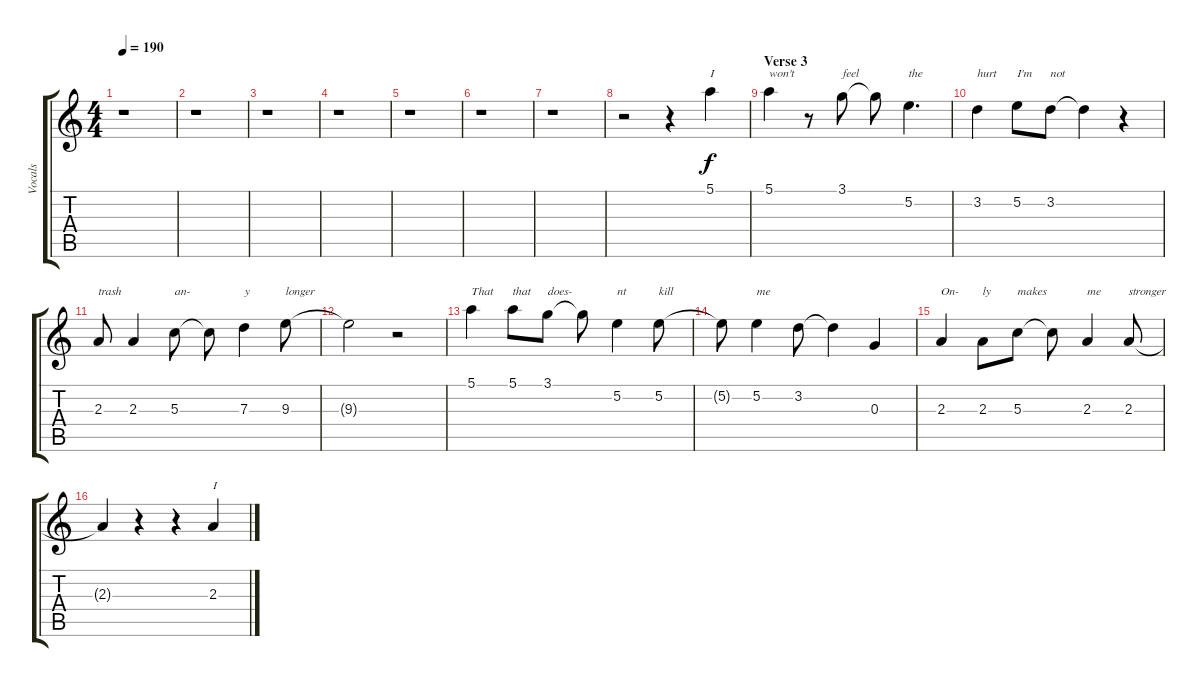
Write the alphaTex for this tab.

\track ("Vocals" "Vocals") {instrument overdrivenguitar}
\staff {score tabs}
\tuning (E4 B3 G3 D3 A2 E2) {hide}
\ts (4 4)
\tempo 190
\clef g2
\ks c
r.1{dy f} |
r.1 |
r.1 |
r.1 |
r.1 |
r.1 |
r.1 |
r.2 r.4 5.1.4{txt "I"} |
\section ("" "Verse 3")
5.1.4{txt "won't"} r.8 3.1.8{txt "feel"} 3.1{t}.8 5.2.4{d txt "the"} |
3.2.4{txt "hurt"} 5.2.8{txt "I'm"} 3.2.8{txt "not"} 3.2{t}.4 r.4 |
2.3.8{txt "trash"} 2.3.4 5.3.8{txt "an-"} 5.3{t}.8 7.3.4{txt "y"} 9.3.8{txt "longer"} |
9.3{t}.2 r.2 |
5.1.4{txt "That"} 5.1.8{txt "that"} 3.1.8{txt "does-"} 3.1{t}.8 5.2.4{txt "nt"} 5.2.8{txt "kill"} |
5.2{t}.8 5.2.4{txt "me"} 3.2.8 3.2{t}.4 0.3.4 |
2.3.4{txt "On-"} 2.3.8{txt "ly"} 5.3.8{txt "makes"} 5.3{t}.8 2.3.4{txt "me"} 2.3.8{txt "stronger"} |
2.3{t}.4 r.4 r.4 2.3.4{txt "I"}
